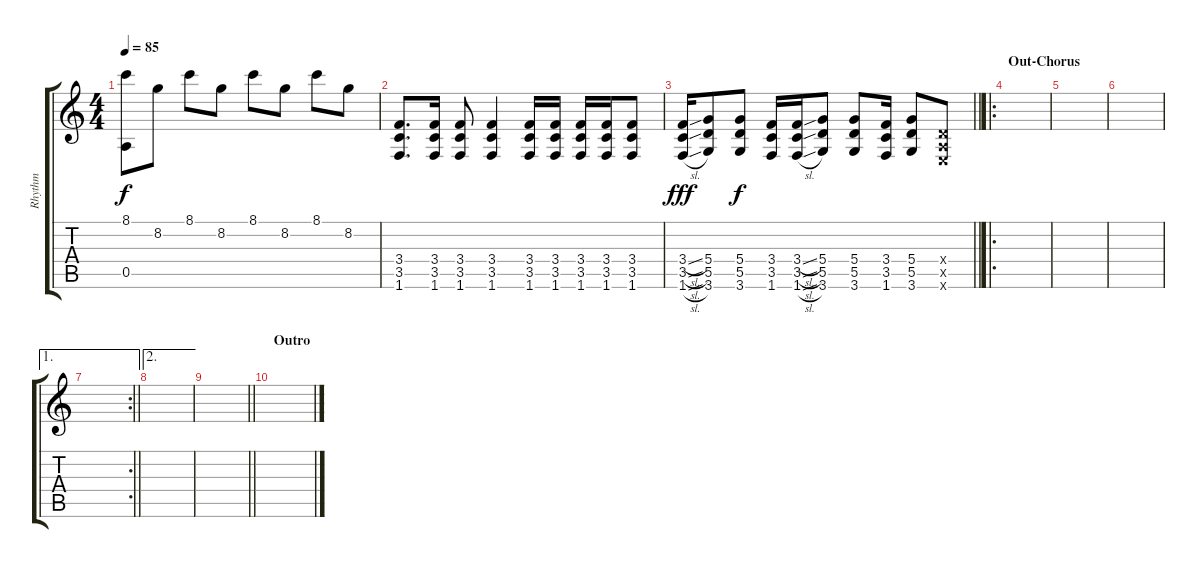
\track ("Rhythm" "Rhythm") {instrument acousticguitarsteel}
\staff {score tabs}
\tuning (E4 B3 G3 D3 A2 E2) {hide}
\ts (4 4)
\tempo 85
\clef g2
\ks c
(8.1 0.5).8{dy f} 8.2.8 8.1.8 8.2.8 8.1.8 8.2.8 8.1.8 8.2.8 |
(3.4 3.5 1.6).8{d instrument distortionguitar} (3.4 3.5 1.6).16 (3.4 3.5 1.6).8 (3.4 3.5 1.6).4 (3.4 3.5 1.6).16 (3.4 3.5 1.6).16 (3.4 3.5 1.6).16 (3.4 3.5 1.6).16 (3.4 3.5 1.6).8 |
\barLineRight lightlight
(3.4{sl} 3.5{sl} 1.6{sl}).16{dy fff volume 13 instrument distortionguitar} (5.4 5.5 3.6).8 (5.4 5.5 3.6).8{dy f} (3.4 3.5 1.6).16 (3.4{sl} 3.5{sl} 1.6{sl}).16 (5.4 5.5 3.6).8 (5.4 5.5 3.6).8 (3.4 3.5 1.6).16 (5.4 5.5 3.6).8 (0.4{x} 0.5{x} 0.6{x}).8 |
\ro
\section ("" "Out-Chorus")
|
|
|
\ae 1
\rc 2
\barLineRight lightlight
|
\ae 2
|
\barLineRight lightlight
|
\section ("" "Outro")
